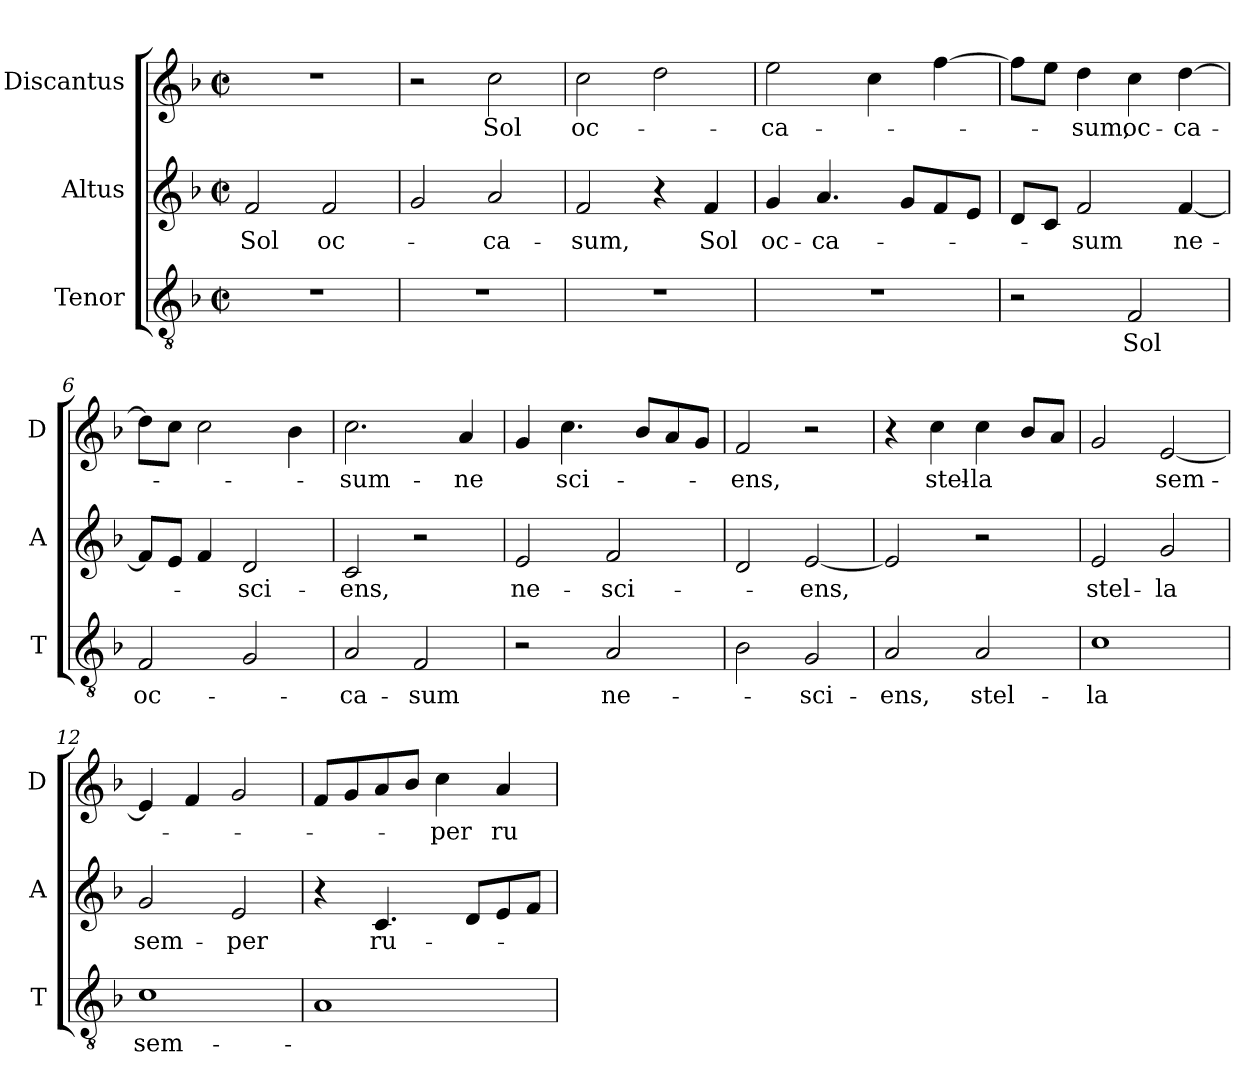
**kern	**text	**kern	**text	**kern	**text
*part3	*part3	*part2	*part2	*part1	*part1
*staff3	*staff3	*staff2	*staff2	*staff1	*staff1
*I"Tenor	*	*I"Altus	*	*I"Discantus	*
*I'T	*	*I'A	*	*I'D	*
*clefGv2	*	*clefG2	*	*clefG2	*
*k[b-]	*	*k[b-]	*	*k[b-]	*
*F:	*	*F:	*	*F:	*
*M2/2	*	*M2/2	*	*M2/2	*
*met(c|)	*	*met(c|)	*	*met(c|)	*
=1	=1	=1	=1	=1	=1
!	!	!	!LO:LY:b	!	!
1r	.	2f/	Sol	1r	.
!	!	!	!LO:LY:b	!	!
.	.	2f/	oc-	.	.
=2	=2	=2	=2	=2	=2
1r	.	2g/	.	2r	.
!	!	!	!LO:LY:b	!	!LO:LY:b
.	.	2a/	-ca-	2cc\	Sol
=3	=3	=3	=3	=3	=3
!	!	!	!LO:LY:b	!	!LO:LY:b
1r	.	2f/	-sum,	2cc\	oc-
.	.	4r	.	2dd\	.
!	!	!	!LO:LY:b	!	!
.	.	4f/	Sol	.	.
=4	=4	=4	=4	=4	=4
!	!	!	!LO:LY:b	!	!LO:LY:b
1r	.	4g/	oc-	2ee\	-ca-
!	!	!	!LO:LY:b	!	!
.	.	4.a/	-ca-	.	.
.	.	.	.	4cc\	.
.	.	8g/L	.	.	.
.	.	8f/	.	[4ff\	.
.	.	8e/J	.	.	.
=5	=5	=5	=5	=5	=5
2r	.	8d/L	.	8ff\L]	.
.	.	8c/J	.	8ee\J	.
!	!	!	!LO:LY:b	!	!LO:LY:b
.	.	2f/	-sum	4dd\	-sum,
!	!LO:LY:b	!	!	!	!LO:LY:b
2F/	Sol	.	.	4cc\	oc-
!	!	!	!LO:LY:b	!	!LO:LY:b
.	.	[4f/	ne-	[4dd\	-ca-
!!LO:LB:g=z
=6	=6	=6	=6	=6	=6
!	!LO:LY:b	!	!	!	!
2F/	oc-	8f/L]	.	8dd\L]	.
.	.	8e/J	.	8cc\J	.
.	.	4f/	.	2cc\	.
!	!	!	!LO:LY:b	!	!
2G/	.	2d/	-sci-	.	.
.	.	.	.	4b-\	.
=7	=7	=7	=7	=7	=7
!	!LO:LY:b	!	!LO:LY:b	!	!LO:LY:b
2A/	-ca-	2c/	-ens,	2.cc\	-sum-
!	!LO:LY:b	!	!	!	!
2F/	-sum	2r	.	.	.
!	!	!	!	!	!LO:LY:b
.	.	.	.	4a/	-ne
=8	=8	=8	=8	=8	=8
!	!	!	!LO:LY:b	!	!
2r	.	2e/	ne-	4g/	.
!	!	!	!	!	!LO:LY:b
.	.	.	.	4.cc\	sci-
!	!LO:LY:b	!	!LO:LY:b	!	!
2A/	ne-	2f/	-sci-	.	.
.	.	.	.	8b-/L	.
.	.	.	.	8a/	.
.	.	.	.	8g/J	.
=9	=9	=9	=9	=9	=9
!	!	!	!	!	!LO:LY:b
2B-\	.	2d/	.	2f/	-ens,
!	!LO:LY:b	!	!LO:LY:b	!	!
2G/	-sci-	[2e/	-ens,	2r	.
=10	=10	=10	=10	=10	=10
!	!LO:LY:b	!	!	!	!
2A/	-ens,	2e/]	.	4r	.
!	!	!	!	!	!LO:LY:b
.	.	.	.	4cc\	stel-
!	!LO:LY:b	!	!	!	!LO:LY:b
2A/	stel-	2r	.	4cc\	-la
.	.	.	.	8b-/L	.
.	.	.	.	8a/J	.
!!LO:LB:g=z
=11	=11	=11	=11	=11	=11
!	!LO:LY:b	!	!LO:LY:b	!	!
1c	-la	2e/	stel-	2g/	.
!	!	!	!LO:LY:b	!	!LO:LY:b
.	.	2g/	-la	[2e/	sem-
=12	=12	=12	=12	=12	=12
!	!LO:LY:b	!	!LO:LY:b	!	!
1c	sem-	2g/	sem-	4e/]	.
.	.	.	.	4f/	.
!	!	!	!LO:LY:b	!	!
.	.	2e/	-per	2g/	.
=13	=13	=13	=13	=13	=13
1A	.	4r	.	8f/L	.
.	.	.	.	8g/	.
!	!	!	!LO:LY:b	!	!
.	.	4.c/	ru-	8a/	.
.	.	.	.	8b-/J	.
!	!	!	!	!	!LO:LY:b
.	.	.	.	4cc\	-per
.	.	8d/L	.	.	.
!	!	!	!	!	!LO:LY:b
.	.	8e/	.	4a/	ru-
.	.	8f/J	.	.	.
=	=	=	=	=	=
*-	*-	*-	*-	*-	*-
